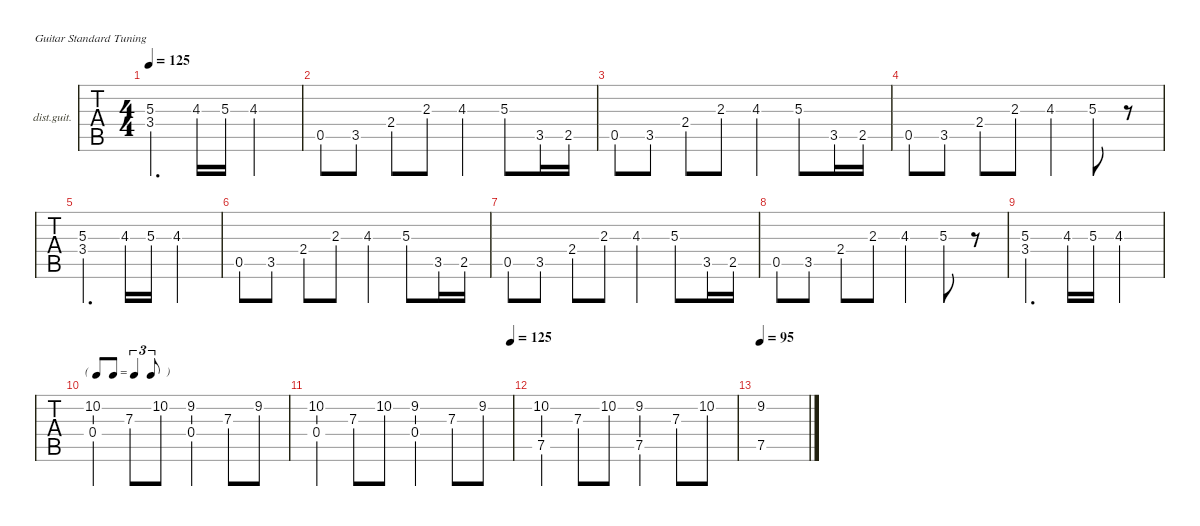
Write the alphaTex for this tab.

\hideDynamics
\bracketExtendMode nobrackets
\firstSystemTrackNameOrientation horizontal
\otherSystemsTrackNameOrientation horizontal
\track ("Distortion Guitar" "dist.guit.") {instrument distortionguitar}
\staff {tabs}
\tuning (E4 B3 G3 D3 A2 E2)
\ts (4 4)
\tempo 125
\clef g2
\ks aminor
(5.3 3.4).4{d dy mf} 4.3.16 5.3.16 4.3.2 |
0.5.8 3.5{acc #}.8 2.4.8 2.3.8 4.3.4 5.3.8 3.5.16 2.5.16 |
0.5.8 3.5{acc #}.8 2.4.8 2.3.8 4.3.4 5.3.8 3.5.16 2.5.16 |
0.5.8 3.5{acc #}.8 2.4.8 2.3.8 4.3.4 5.3.8 r.8 |
(5.3 3.4).4{d} 4.3.16 5.3.16 4.3.2 |
0.5.8 3.5{acc #}.8 2.4.8 2.3.8 4.3.4 5.3.8 3.5.16 2.5.16 |
0.5.8 3.5{acc #}.8 2.4.8 2.3.8 4.3.4 5.3.8 3.5.16 2.5.16 |
0.5.8 3.5{acc #}.8 2.4.8 2.3.8 4.3.4 5.3.8 r.8 |
(5.3 3.4).4{d} 4.3.16 5.3.16 4.3.2 |
\tf triplet8th
(0.4 10.2).4 7.3.8 10.2.8 (0.4 9.2{acc #}).4 7.3.8 9.2{acc #}.8 |
\tempo (125 0.99375)
(0.4 10.2).4 7.3.8 10.2.8 (0.4 9.2{acc #}).4 7.3.8 9.2{acc #}.8 |
(10.2 7.5).4 7.3.8 10.2.8 (9.2{acc #} 7.5).4 7.3.8 10.2.8 |
\tempo 95
(7.5 9.2{acc #}).1
